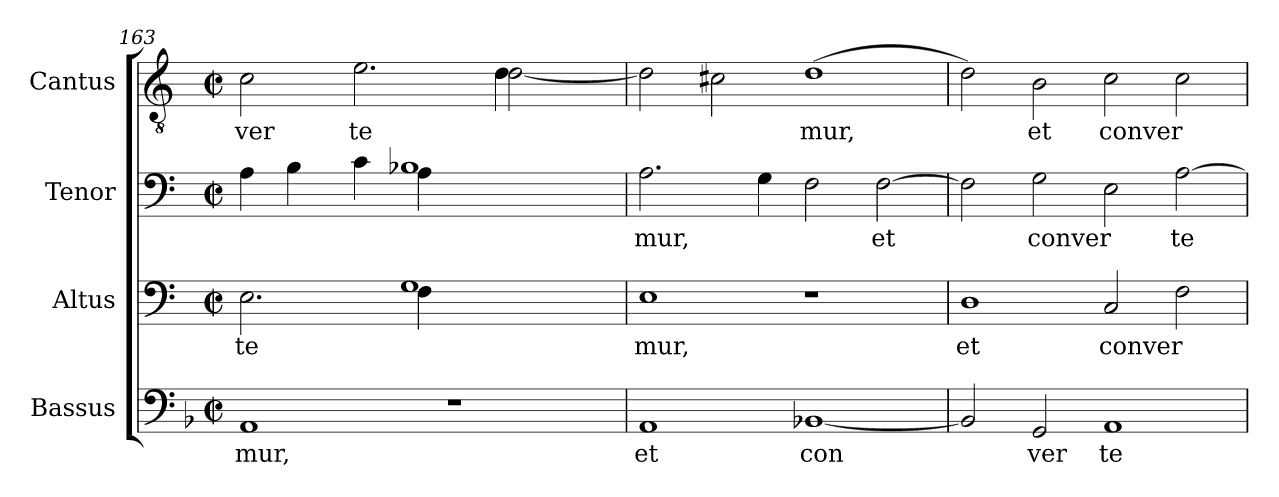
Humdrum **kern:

**kern	**text	**kern	**text	**kern	**text	**kern	**text
*part4	*part4	*part3	*part3	*part2	*part2	*part1	*part1
*staff4	*staff4	*staff3	*staff3	*staff2	*staff2	*staff1	*staff1
*I"Bassus	*	*I"Altus	*	*I"Tenor	*	*I"Cantus	*
!!LO:LB:g=z
*clefF4	*	*clefF4	*	*clefF4	*	*clefGv2	*
*k[b-]	*	*	*	*	*	*k[]	*
*F:	*	*	*	*	*	*C:	*
*M2/2	*	*M2/2	*	*M2/2	*	*M2/2	*
*met(c|)	*	*met(c|)	*	*met(c|)	*	*met(c|)	*
=163	=163	=163	=163	=163	=163	=163	=163
!	!LO:LY:b:cj	!	!LO:LY:b:cj	!	!	!	!LO:LY:b:cj
*	*	*^	*	*^	*	*^	*
*	*	*	*	*	*	*^	*	*	*	*
1AA	mur,	2.ryy	2.E\	te	2.ryy	4A\	4ryy	.	2c\	4ryy	-ver
*	*	*	*	*	*	*	*	*	*v	*v	*
.	.	.	.	.	.	4B\	16ryy	.	.	.
*	*	*	*	*	*	*	*	*	*^	*
.	.	.	.	.	.	.	64ryy	.	.	.	.
.	.	.	.	.	.	.	1ryy	.	.	.	.
!	!	!	!	!	!	!	!	!	!	!	!LO:LY:b:cj
*	*	*	*	*	*	*	*	*	*v	*v	*
.	.	.	.	.	.	4c\	.	.	2.e\	te
.	.	1G	4F\	.	1B-X	4A\	.	.	.	.
!LO:N:vis=1	!	!	!	!	!	!	!	!	!	!
2.r	.	.	2.ryy	.	.	2.ryy	.	.	.	.
*	*	*	*	*	*	*	*	*	*^	*
.	.	.	.	.	.	.	.	.	4d\	[>2d\	.
.	.	.	.	.	.	.	4ryy	.	.	.	.
.	.	.	.	.	.	.	.	.	4ryy	.	.
.	.	.	.	.	.	.	8ryy	.	.	.	.
.	.	.	.	.	.	.	32.ryy	.	.	.	.
=164	=164	=164	=164	=164	=164	=164	=164	=164	=164	=164	=164
!	!LO:LY:b:cj	!	!	!LO:LY:b:cj	!	!	!	!LO:LY:b	!	!	!
*	*	*v	*v	*	*	*	*	*	*v	*v	*
*	*	*	*	*v	*v	*v	*	*	*
1AA	et	1E	mur,	2.A\	-mur,	2d\]	.
.	.	.	.	.	.	2c#\	.
.	.	.	.	4G\	.	.	.
!	!LO:LY:b:cj	!	!	!	!	!	!LO:LY:b
[<1BB-X	con	1r	.	2F\	.	(>1d	mur,
!	!	!	!	!	!LO:LY:b:cj	!	!
.	.	.	.	[>2F\	et	.	.
=165	=165	=165	=165	=165	=165	=165	=165
!	!	!	!LO:LY:b:cj	!	!	!	!
2BB-/]	.	1D	et	2F\]	.	2d\)	.
!	!LO:LY:b:cj	!	!	!	!LO:LY:b:cj	!	!LO:LY:b:cj
2GG/	ver	.	.	2G\	conver	2B\	et
!	!LO:LY:b:cj	!	!LO:LY:b:cj	!	!	!	!LO:LY:b:cj
1AA	te	2C/	conver	2E\	.	2c\	conver
!	!	!	!	!	!LO:LY:b:cj	!	!
.	.	2F\	.	[>2A\	te	2c\	.
=	=	=	=	=	=	=	=
*-	*-	*-	*-	*-	*-	*-	*-
